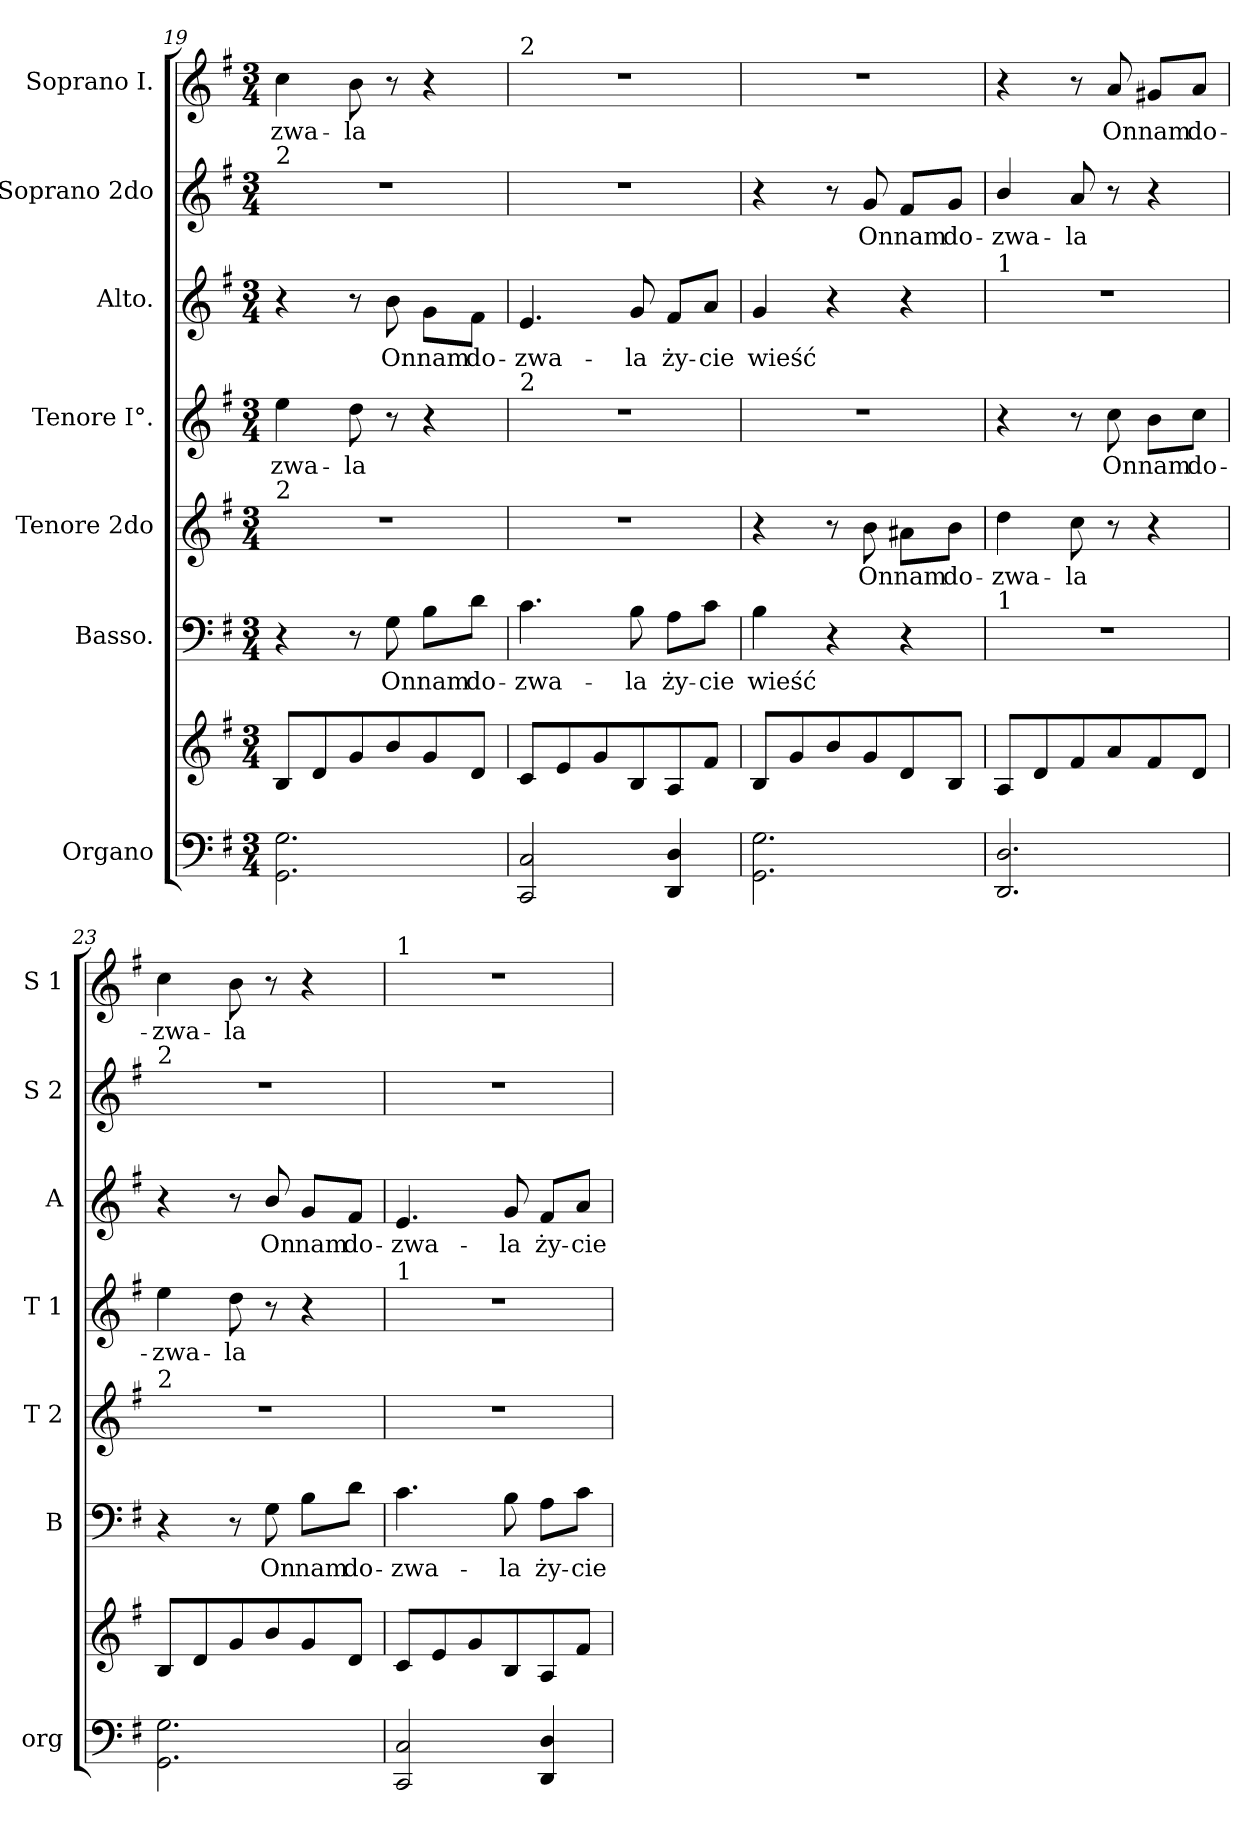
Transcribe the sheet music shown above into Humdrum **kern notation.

**kern	**kern	**kern	**text	**kern	**text	**kern	**text	**kern	**text	**kern	**text	**kern	**text
*part7	*part7	*part6	*part6	*part5	*part5	*part4	*part4	*part3	*part3	*part2	*part2	*part1	*part1
*staff8	*staff7	*staff6	*staff6	*staff5	*staff5	*staff4	*staff4	*staff3	*staff3	*staff2	*staff2	*staff1	*staff1
*I"Organo	*	*I"Basso.	*	*I"Tenore 2do	*	*I"Tenore I°.	*	*I"Alto.	*	*I"Soprano 2do	*	*I"Soprano I.	*
*I'org	*	*I'B	*	*I'T 2	*	*I'T 1	*	*I'A	*	*I'S 2	*	*I'S 1	*
*clefF4	*clefG2	*clefF4	*	*clefG2	*	*clefG2	*	*clefG2	*	*clefG2	*	*clefG2	*
*	*	*	*	*ITrd8c12	*	*ITrd8c12	*	*	*	*	*	*	*
*k[f#]	*k[f#]	*k[f#]	*	*k[f#]	*	*k[f#]	*	*k[f#]	*	*k[f#]	*	*k[f#]	*
*G:	*G:	*G:	*	*G:	*	*G:	*	*G:	*	*G:	*	*G:	*
*M3/4	*M3/4	*M3/4	*	*M3/4	*	*M3/4	*	*M3/4	*	*M3/4	*	*M3/4	*
=19	=19	=19	=19	=19	=19	=19	=19	=19	=19	=19	=19	=19	=19
!	!	!	!	!	!	!	!	!	!	!LO:TX:a:t=2	!	!	!
!	!	!	!	!LO:TX:a:t=2	!	!	!	!	!	!	!	!	!
2.GG\ 2.G\	8B/L	4r	.	2.r	.	4e\	-zwa-	4r	.	2.r	.	4cc\	-zwa-
.	8d/	.	.	.	.	.	.	.	.	.	.	.	.
.	8g/	8r	.	.	.	8d\	-la	8r	.	.	.	8b\	-la
.	8b/	8G\	On	.	.	8r	.	8b\	On	.	.	8r	.
.	8g/	8B\L	nam	.	.	4r	.	8g\L	nam	.	.	4r	.
.	8d/J	8d\J	do-	.	.	.	.	8f#\J	do-	.	.	.	.
=20	=20	=20	=20	=20	=20	=20	=20	=20	=20	=20	=20	=20	=20
!	!	!	!	!	!	!	!	!	!	!	!	!LO:TX:a:t=2	!
!	!	!	!	!	!	!LO:TX:a:t=2	!	!	!	!	!	!	!
2CC/ 2C/	8c/L	4.c\	-zwa-	2.r	.	2.r	.	4.e/	-zwa-	2.r	.	2.r	.
.	8e/	.	.	.	.	.	.	.	.	.	.	.	.
.	8g/	.	.	.	.	.	.	.	.	.	.	.	.
.	8B/	8B\	-la	.	.	.	.	8g/	-la	.	.	.	.
4DD/ 4D/	8A/	8A\L	ży-	.	.	.	.	8f#/L	ży-	.	.	.	.
.	8f#/J	8c\J	-cie	.	.	.	.	8a/J	-cie	.	.	.	.
=21	=21	=21	=21	=21	=21	=21	=21	=21	=21	=21	=21	=21	=21
2.GG\ 2.G\	8B/L	4B\	wieść	4r	.	2.r	.	4g/	wieść	4r	.	2.r	.
.	8g/	.	.	.	.	.	.	.	.	.	.	.	.
.	8b/	4r	.	8r	.	.	.	4r	.	8r	.	.	.
.	8g/	.	.	8B\	On	.	.	.	.	8g/	On	.	.
.	8d/	4r	.	8A#X\L	nam	.	.	4r	.	8f#/L	nam	.	.
.	8B/J	.	.	8B\J	do-	.	.	.	.	8g/J	do-	.	.
=22	=22	=22	=22	=22	=22	=22	=22	=22	=22	=22	=22	=22	=22
!	!	!	!	!	!	!	!	!LO:TX:a:t=1	!	!	!	!	!
!	!	!LO:TX:a:t=1	!	!	!	!	!	!	!	!	!	!	!
2.DD/ 2.D/	8A/L	2.r	.	4d\	-zwa-	4r	.	2.r	.	4b/	-zwa-	4r	.
.	8d/	.	.	.	.	.	.	.	.	.	.	.	.
.	8f#/	.	.	8c\	-la	8r	.	.	.	8a/	-la	8r	.
.	8a/	.	.	8r	.	8c\	On	.	.	8r	.	8a/	On
.	8f#/	.	.	4r	.	8B\L	nam	.	.	4r	.	8g#X/L	nam
.	8d/J	.	.	.	.	8c\J	do-	.	.	.	.	8a/J	do-
=23	=23	=23	=23	=23	=23	=23	=23	=23	=23	=23	=23	=23	=23
!	!	!	!	!	!	!	!	!	!	!LO:TX:a:t=2	!	!	!
!	!	!	!	!LO:TX:a:t=2	!	!	!	!	!	!	!	!	!
2.GG\ 2.G\	8B/L	4r	.	2.r	.	4e\	-zwa-	4r	.	2.r	.	4cc\	-zwa-
.	8d/	.	.	.	.	.	.	.	.	.	.	.	.
.	8g/	8r	.	.	.	8d\	-la	8r	.	.	.	8b\	-la
.	8b/	8G\	On	.	.	8r	.	8b/	On	.	.	8r	.
.	8g/	8B\L	nam	.	.	4r	.	8g/L	nam	.	.	4r	.
.	8d/J	8d\J	do-	.	.	.	.	8f#/J	do-	.	.	.	.
=24	=24	=24	=24	=24	=24	=24	=24	=24	=24	=24	=24	=24	=24
!	!	!	!	!	!	!	!	!	!	!	!	!LO:TX:a:t=1	!
!	!	!	!	!	!	!LO:TX:a:t=1	!	!	!	!	!	!	!
2CC/ 2C/	8c/L	4.c\	-zwa-	2.r	.	2.r	.	4.e/	-zwa-	2.r	.	2.r	.
.	8e/	.	.	.	.	.	.	.	.	.	.	.	.
.	8g/	.	.	.	.	.	.	.	.	.	.	.	.
.	8B/	8B\	-la	.	.	.	.	8g/	-la	.	.	.	.
4DD/ 4D/	8A/	8A\L	ży-	.	.	.	.	8f#/L	ży-	.	.	.	.
.	8f#/J	8c\J	-cie	.	.	.	.	8a/J	-cie	.	.	.	.
=	=	=	=	=	=	=	=	=	=	=	=	=	=
*-	*-	*-	*-	*-	*-	*-	*-	*-	*-	*-	*-	*-	*-
